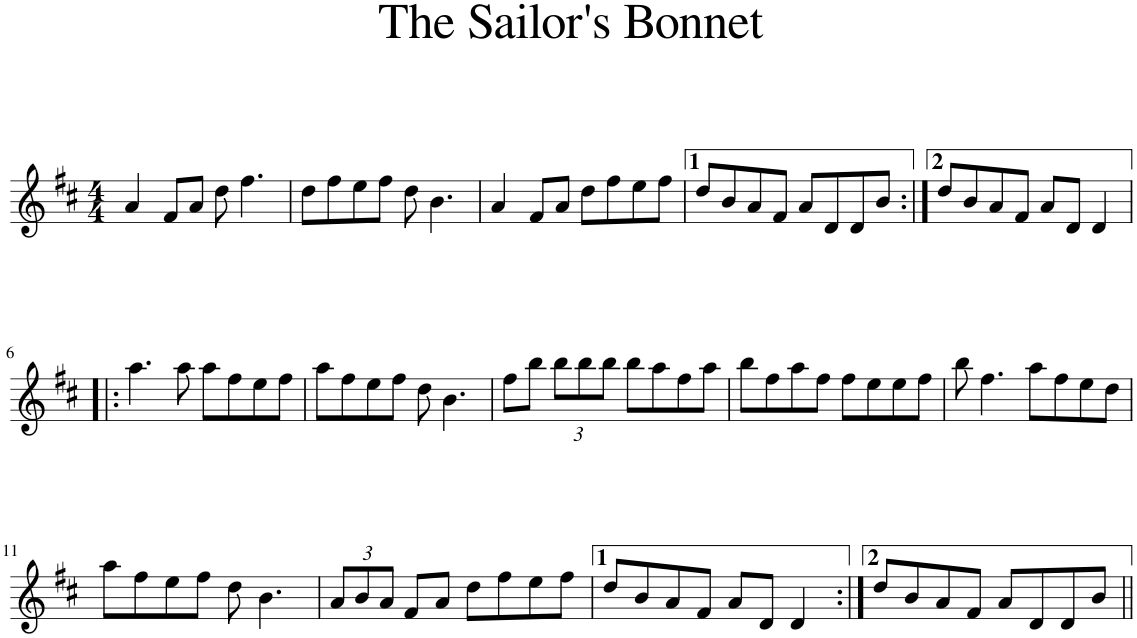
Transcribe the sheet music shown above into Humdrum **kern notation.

**kern
*part1
*staff1
*I"Piano
*I'Pno
*clefG2
*k[f#c#]
*D:
*M4/4
=1
4a/
8f#/L
8a/J
8dd\
4.ff#\
=2
8dd\L
8ff#\
8ee\
8ff#\J
8dd\
4.b\
=3
4a/
8f#/L
8a/J
8dd\L
8ff#\
8ee\
8ff#\J
=4
8dd/L
8b/
8a/
8f#/J
8a/L
8d/
8d/
8b/J
=5:|!
8dd/L
8b/
8a/
8f#/J
8a/L
8d/J
4d/
!!LO:LB:g=z
=6!|:
4.aa\
8aa\
8aa\L
8ff#\
8ee\
8ff#\J
=7
8aa\L
8ff#\
8ee\
8ff#\J
8dd\
4.b\
=8
8ff#\L
8bb\J
*Xbrackettup
12bb\L
12bb\
12bb\J
8bb\L
8aa\
8ff#\
8aa\J
=9
8bb\L
8ff#\
8aa\
8ff#\J
8ff#\L
8ee\
8ee\
8ff#\J
=10
8bb\
4.ff#\
8aa\L
8ff#\
8ee\
8dd\J
!!LO:LB:g=z
=11
8aa\L
8ff#\
8ee\
8ff#\J
8dd\
4.b\
=12
12a/L
12b/
12a/J
8f#/L
8a/J
8dd\L
8ff#\
8ee\
8ff#\J
=13
8dd/L
8b/
8a/
8f#/J
8a/L
8d/J
4d/
=14:|!
8dd/L
8b/
8a/
8f#/J
8a/L
8d/
8d/
8b/J
=||
*-
